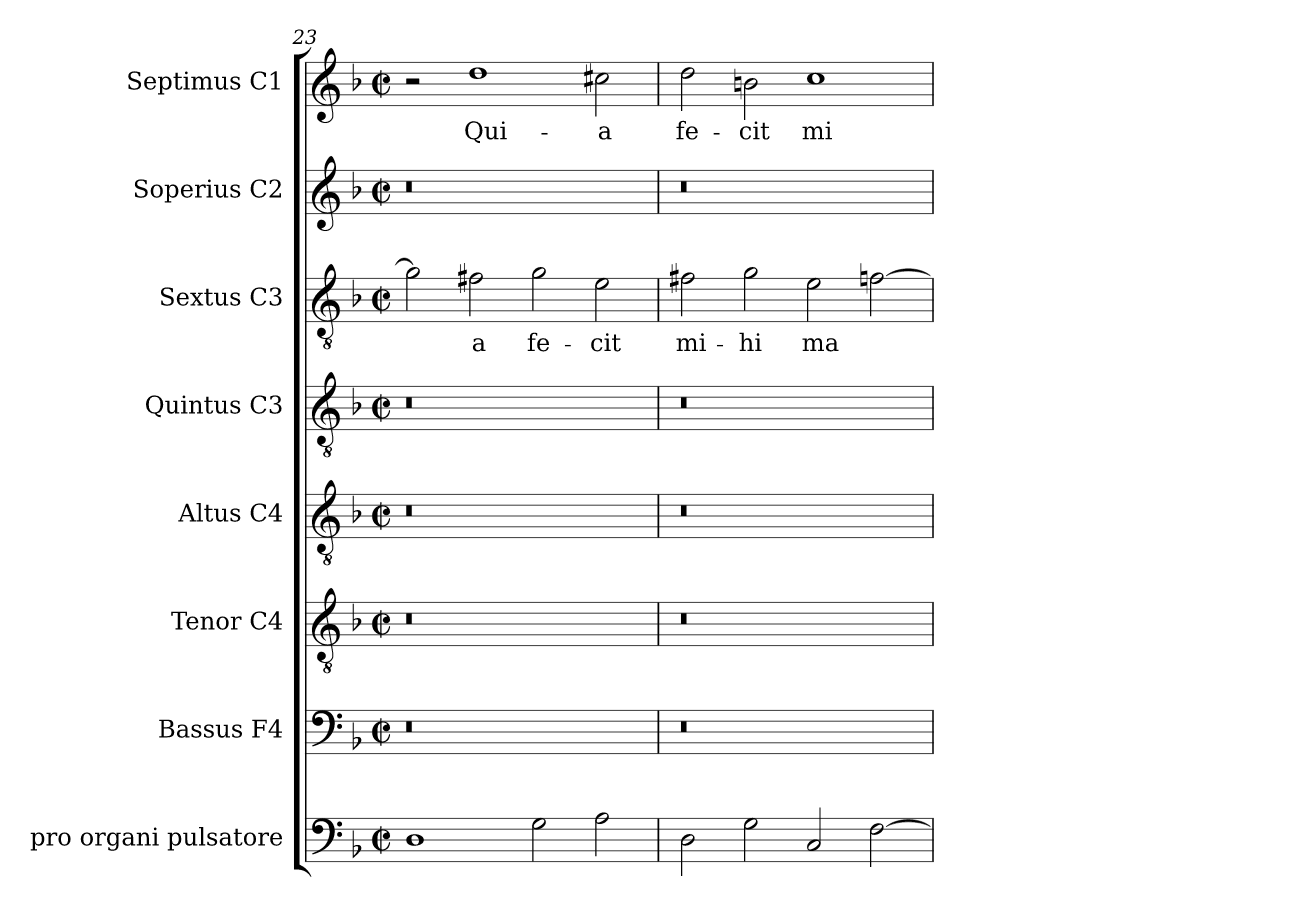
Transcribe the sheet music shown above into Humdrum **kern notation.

**kern	**text	**kern	**kern	**kern	**kern	**kern	**text	**kern	**kern	**text
*part8	*part8	*part7	*part6	*part5	*part4	*part3	*part3	*part2	*part1	*part1
*staff8	*staff8	*staff7	*staff6	*staff5	*staff4	*staff3	*staff3	*staff2	*staff1	*staff1
*I"pro organi  pulsatore	*	*I"Bassus  F4	*I"Tenor  C4	*I"Altus  C4	*I"Quintus  C3	*I"Sextus  C3	*	*I"Soperius  C2	*I"Septimus  C1	*
*clefF4	*	*clefF4	*clefGv2	*clefGv2	*clefGv2	*clefGv2	*	*clefG2	*clefG2	*
*k[b-]	*	*k[b-]	*k[b-]	*k[b-]	*k[b-]	*k[b-]	*	*k[b-]	*k[b-]	*
*F:	*	*F:	*F:	*F:	*F:	*F:	*	*F:	*F:	*
*M2/2	*	*M2/2	*M2/2	*M2/2	*M2/2	*M2/2	*	*M2/2	*M2/2	*
*met(c|)	*	*met(c|)	*met(c|)	*met(c|)	*met(c|)	*met(c|)	*	*met(c|)	*met(c|)	*
=23	=23	=23	=23	=23	=23	=23	=23	=23	=23	=23
!	!LO:LY:a:cj	!	!	!	!	!	!LO:LY:b:cj	!	!	!
1D	.	0r	0r	0r	0r	2g\]	--	0r	2r	.
!	!	!	!	!	!	!	!LO:LY:b:cj	!	!	!LO:LY:b:cj
.	.	.	.	.	.	2f#X\	-a	.	1dd	Qui-
!	!LO:LY:a:cj	!	!	!	!	!	!LO:LY:b:cj	!	!	!
2G\	.	.	.	.	.	2g\	fe-	.	.	.
!	!LO:LY:a:cj	!	!	!	!	!	!LO:LY:b:cj	!	!	!LO:LY:b:cj
2A\	.	.	.	.	.	2e\	-cit	.	2cc#X\	-a
=24	=24	=24	=24	=24	=24	=24	=24	=24	=24	=24
!	!LO:LY:a:cj	!	!	!	!	!	!LO:LY:b:cj	!	!	!LO:LY:b:cj
2D\	.	0r	0r	0r	0r	2f#X\	mi-	0r	2dd\	fe-
!	!LO:LY:a:cj	!	!	!	!	!	!LO:LY:b:cj	!	!	!LO:LY:b:cj
2G\	.	.	.	.	.	2g\	-hi	.	2bn\	-cit
!	!LO:LY:a:cj	!	!	!	!	!	!LO:LY:b:cj	!	!	!LO:LY:b:cj
2C/	.	.	.	.	.	2e\	ma-	.	1cc	mi-
!	!LO:LY:a:cj	!	!	!	!	!	!LO:LY:b:cj	!	!	!
[>2F\	.	.	.	.	.	[>2fn\	--	.	.	.
=	=	=	=	=	=	=	=	=	=	=
*-	*-	*-	*-	*-	*-	*-	*-	*-	*-	*-
